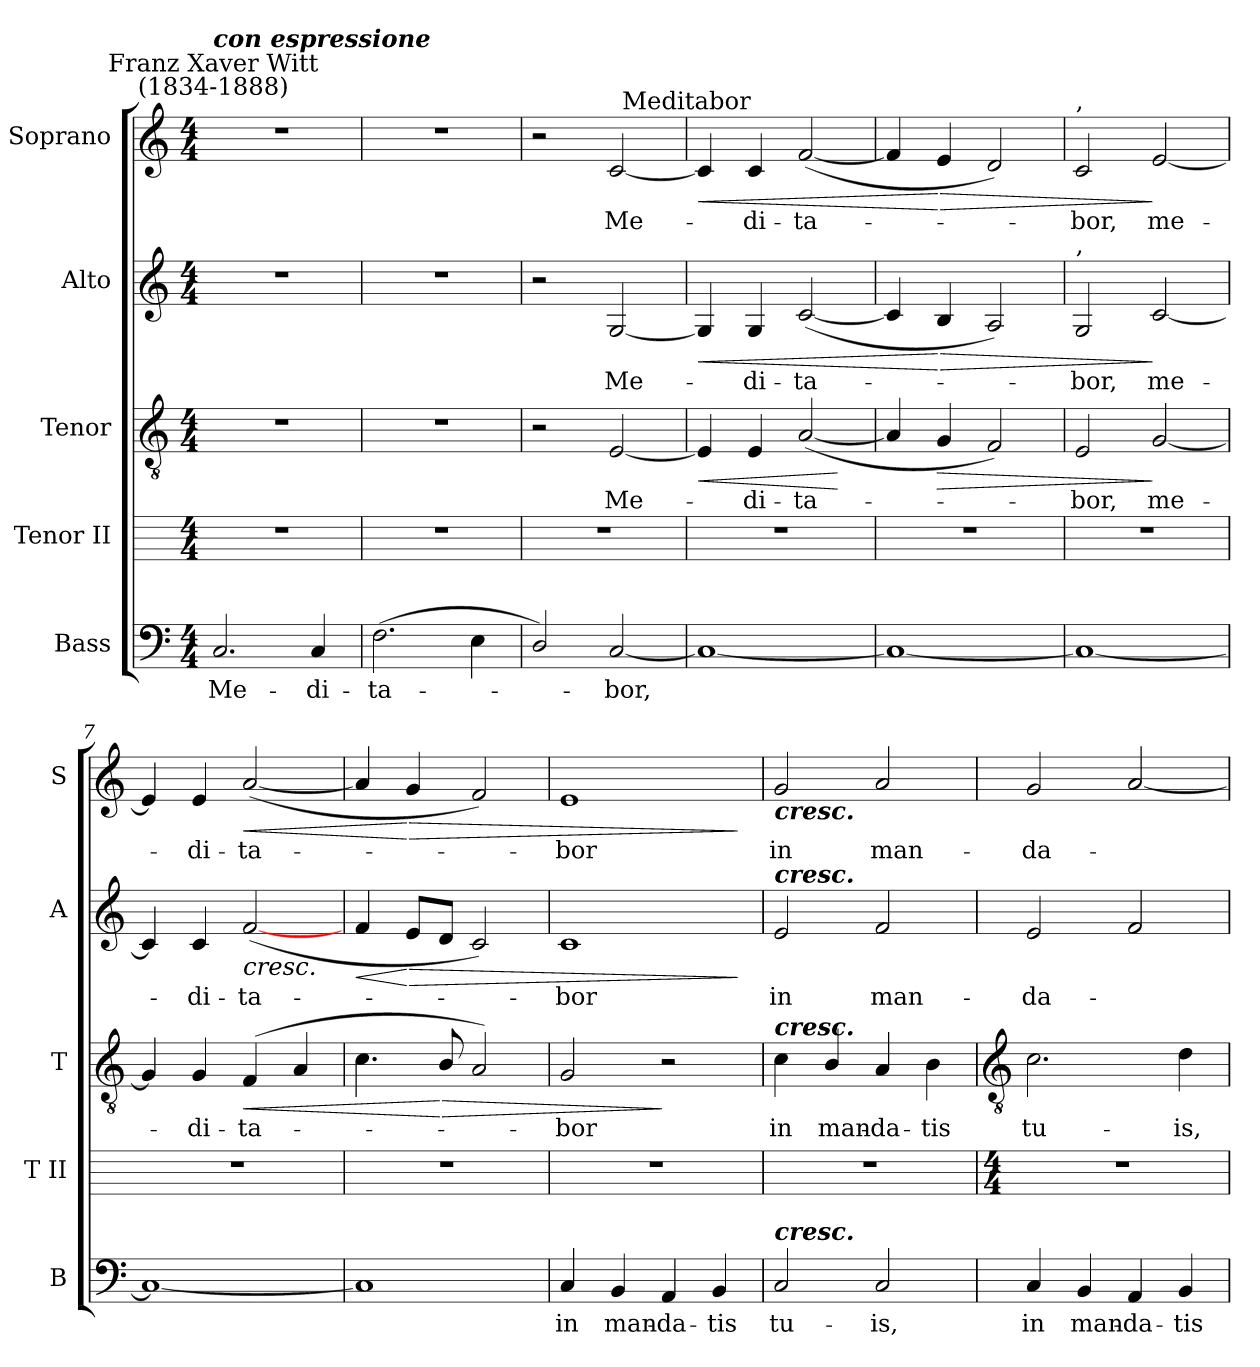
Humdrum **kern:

**kern	**text	**kern	**kern	**text	**dynam	**kern	**text	**dynam	**kern	**text	**dynam
*part5	*part5	*part4	*part3	*part3	*part3	*part2	*part2	*part2	*part1	*part1	*part1
*staff5	*staff5	*staff4	*staff3	*staff3	*staff3	*staff2	*staff2	*staff2	*staff1	*staff1	*staff1
*I"Bass	*	*I"Tenor II	*I"Tenor	*	*	*I"Alto	*	*	*I"Soprano	*	*
*I'B	*	*I'T II	*I'T	*	*	*I'A	*	*	*I'S	*	*
*clefF4	*	*	*clefGv2	*	*	*clefG2	*	*	*clefG2	*	*
*k[]	*	*	*k[]	*	*	*k[]	*	*	*k[]	*	*
*C:	*	*	*C:	*	*	*C:	*	*	*C:	*	*
*M4/4	*	*M4/4	*M4/4	*	*	*M4/4	*	*	*M4/4	*	*
=1	=1	=1	=1	=1	=1	=1	=1	=1	=1	=1	=1
!	!	!	!	!	!	!	!	!	!LO:TX:a:cj:t=Franz Xaver Witt\n(1834-1888)	!	!
!	!	!	!	!	!	!	!	!	!LO:TX:a:Bi:t=con espressione	!	!
!	!LO:LY:b	!	!	!	!	!	!	!	!	!	!
2.C	Me-	1r	1r	.	.	1r	.	.	1r	.	.
!	!LO:LY:b	!	!	!	!	!	!	!	!	!	!
4C	-di-	.	.	.	.	.	.	.	.	.	.
=2	=2	=2	=2	=2	=2	=2	=2	=2	=2	=2	=2
!	!LO:LY:b	!	!	!	!	!	!	!	!	!	!
(>2.F	-ta-	1r	1r	.	.	1r	.	.	1r	.	.
4E	.	.	.	.	.	.	.	.	.	.	.
=3	=3	=3	=3	=3	=3	=3	=3	=3	=3	=3	=3
2D/)	.	1r	2r	.	.	2r	.	.	2r	.	.
!	!LO:LY:b	!	!	!LO:LY:b	!	!	!LO:LY:b	!	!	!LO:LY:b	!
[2C	bor,	.	[2E	Me-	.	[2G	Me-	.	[2c	Me-	.
!	!	!	!	!	!	!	!	!	!LO:TX:a:cj:t=Meditabor	!	!
=4	=4	=4	=4	=4	=4	=4	=4	=4	=4	=4	=4
!	!	!	!	!	!LO:HP:b	!	!	!LO:HP:b	!	!	!LO:HP:b
1C_	.	1r	4E]	.	<	4G]	.	<	4c]	.	<
!	!	!	!	!LO:LY:b	!	!	!LO:LY:b	!	!	!LO:LY:b	!
.	.	.	4E	di-	.	4G	-di-	.	4c	di-	.
!	!	!	!	!LO:LY:b	!	!	!LO:LY:b	!	!	!LO:LY:b	!
.	.	.	(<[2A	-ta-	.	(<[2c	-ta-	.	(<[2f	-ta-	.
.	.	.	.	.	[	.	.	.	.	.	.
=5	=5	=5	=5	=5	=5	=5	=5	=5	=5	=5	=5
1C_	.	1r	4A]	.	.	4c]	.	.	4f]	.	.
!	!	!	!	!	!LO:HP:b	!	!	!LO:HP:n=1:b	!	!	!LO:HP:n=1:b
.	.	.	4G	.	>	4B	.	[ >	4e	.	[ >
.	.	.	2F)	.	.	2A)	.	.	2d)	.	.
=6	=6	=6	=6	=6	=6	=6	=6	=6	=6	=6	=6
!	!	!	!	!	!	!	!	!	!LO:TX:a:t=,	!	!
!	!	!	!	!	!	!LO:TX:a:t=,	!	!	!	!	!
!	!	!	!	!LO:LY:b	!	!	!LO:LY:b	!	!	!LO:LY:b	!
1C_	.	1r	2E	bor,	.	2G	bor,	.	2c	bor,	.
!	!	!	!	!LO:LY:b	!	!	!LO:LY:b	!	!	!LO:LY:b	!
.	.	.	[2G	me-	]	[2c	me-	]	[2e	me-	]
=7	=7	=7	=7	=7	=7	=7	=7	=7	=7	=7	=7
1C_	.	1r	4G]	.	.	4c]	.	.	4e]	.	.
!	!	!	!	!LO:LY:b	!	!	!LO:LY:b	!	!	!LO:LY:b	!
.	.	.	4G	di-	.	4c	di-	.	4e	di-	.
!	!	!	!	!LO:LY:b	!LO:HP:b	!	!LO:LY:b	!LO:HP:b	!	!LO:LY:b	!LO:HP:b
.	.	.	(<4F	-ta-	<	(<[2f	-ta-	<	(<[2a	-ta-	<
.	.	.	4A	.	.	.	.	.	.	.	.
=8	=8	=8	=8	=8	=8	=8	=8	=8	=8	=8	=8
!	!	!	!	!	!	!	!	!LO:HP:b	!	!	!
1C]	.	1r	4.c	.	.	4f	.	<	4a]	.	.
!	!	!	!	!	!	!	!	!LO:HP:n=1:b	!	!	!LO:HP:n=1:b
.	.	.	.	.	.	8eL	.	[ [ >	4g	.	[ >
!	!	!	!	!	!LO:HP:n=1:b	!	!	!	!	!	!
.	.	.	8B/	.	[ >	8dJ	.	.	.	.	.
.	.	.	2A)	.	.	2c)	.	.	2f)	.	.
=9	=9	=9	=9	=9	=9	=9	=9	=9	=9	=9	=9
!	!LO:LY:b	!	!	!LO:LY:b	!	!	!LO:LY:b	!	!	!LO:LY:b	!
4C	in	1r	2G	bor	.	1c	bor	.	1e	bor	.
!	!LO:LY:b	!	!	!	!	!	!	!	!	!	!
4BB	man-	.	.	.	.	.	.	.	.	.	.
!	!LO:LY:b	!	!	!	!	!	!	!	!	!	!
4AA	-da-	.	2r	.	]	.	.	.	.	.	.
!	!LO:LY:b	!	!	!	!	!	!	!	!	!	!
4BB	-tis	.	.	.	.	.	.	.	.	.	.
.	.	.	.	.	.	.	.	]	.	.	]
=10	=10	=10	=10	=10	=10	=10	=10	=10	=10	=10	=10
!	!	!	!	!	!	!	!	!	!LO:TX:b:Bi:t=cresc.	!	!
!	!	!	!	!	!	!LO:TX:a:Bi:t=cresc.	!	!	!	!	!
!	!	!	!LO:TX:a:Bi:t=cresc.	!	!	!	!	!	!	!	!
!LO:TX:a:Bi:t=cresc.	!	!	!	!	!	!	!	!	!	!	!
!	!LO:LY:b	!	!	!LO:LY:b	!	!	!LO:LY:b	!	!	!LO:LY:b	!
2C	tu-	1r	4c	in	.	2e	in	.	2g	in	.
!	!	!	!	!LO:LY:b	!	!	!	!	!	!	!
.	.	.	4B/	man-	.	.	.	.	.	.	.
!	!LO:LY:b	!	!	!LO:LY:b	!	!	!LO:LY:b	!	!	!LO:LY:b	!
2C	-is,	.	4A	-da-	.	2f	man-	.	2a	man-	.
!	!	!	!	!LO:LY:b	!	!	!	!	!	!	!
.	.	.	4B	-tis	.	.	.	.	.	.	.
!!LO:LB:g=z
=11	=11	=11	=11	=11	=11	=11	=11	=11	=11	=11	=11
*	*	*	*clefGv2	*	*	*	*	*	*	*	*
*	*	*M4/4	*	*	*	*	*	*	*	*	*
!	!LO:LY:b	!	!	!LO:LY:b	!	!	!LO:LY:b	!	!	!LO:LY:b	!
4C	in	1r	2.c	tu-	.	2e	-da-	.	2g	-da-	.
!	!LO:LY:b	!	!	!	!	!	!	!	!	!	!
4BB	man-	.	.	.	.	.	.	.	.	.	.
!	!LO:LY:b	!	!	!	!	!	!	!	!	!	!
4AA	-da-	.	.	.	.	2f	.	.	[2a	.	.
!	!LO:LY:b	!	!	!LO:LY:b	!	!	!	!	!	!	!
4BB	-tis	.	4d	-is,	.	.	.	.	.	.	.
=	=	=	=	=	=	=	=	=	=	=	=
*-	*-	*-	*-	*-	*-	*-	*-	*-	*-	*-	*-
